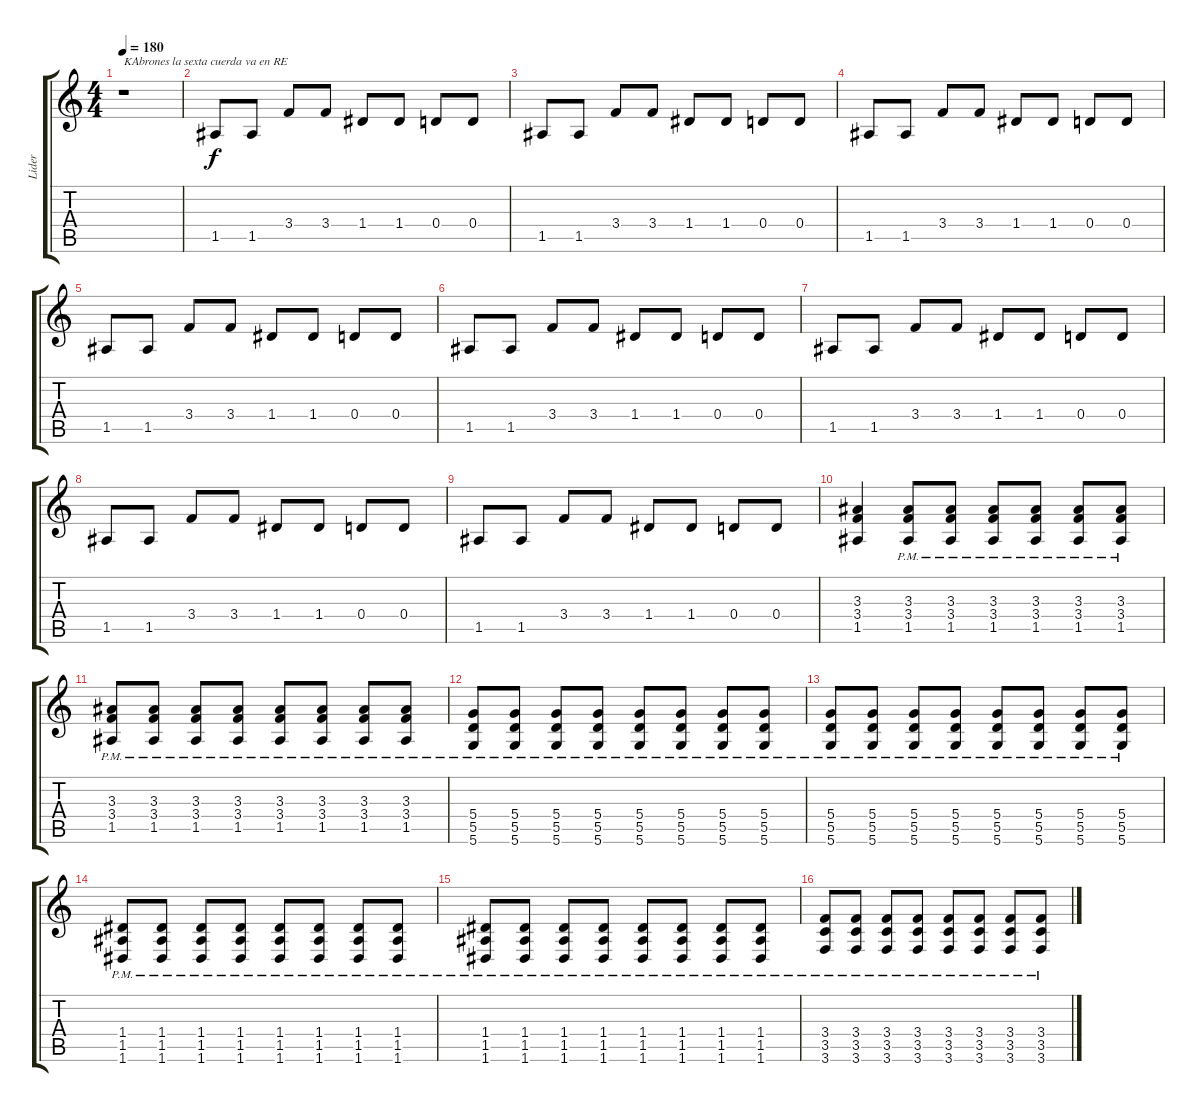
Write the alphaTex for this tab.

\track ("Lider" "Lider") {instrument overdrivenguitar}
\staff {score tabs}
\tuning (E4 B3 G3 D3 A2 D2) {hide}
\ts (4 4)
\tempo 180
\clef g2
\ks c
r.1{txt "KAbrones la sexta cuerda va en RE" dy f instrument overdrivenguitar} |
1.5.8 1.5.8 3.4.8 3.4.8 1.4.8 1.4.8 0.4.8 0.4.8 |
1.5.8 1.5.8 3.4.8 3.4.8 1.4.8 1.4.8 0.4.8 0.4.8 |
1.5.8 1.5.8 3.4.8 3.4.8 1.4.8 1.4.8 0.4.8 0.4.8 |
1.5.8 1.5.8 3.4.8 3.4.8 1.4.8 1.4.8 0.4.8 0.4.8 |
1.5.8 1.5.8 3.4.8 3.4.8 1.4.8 1.4.8 0.4.8 0.4.8 |
1.5.8 1.5.8 3.4.8 3.4.8 1.4.8 1.4.8 0.4.8 0.4.8 |
1.5.8 1.5.8 3.4.8 3.4.8 1.4.8 1.4.8 0.4.8 0.4.8 |
1.5.8 1.5.8 3.4.8 3.4.8 1.4.8 1.4.8 0.4.8 0.4.8 |
(3.3 3.4 1.5).4 (3.3{pm} 3.4{pm} 1.5{pm}).8 (3.3{pm} 3.4{pm} 1.5{pm}).8 (3.3{pm} 3.4{pm} 1.5{pm}).8 (3.3{pm} 3.4{pm} 1.5{pm}).8 (3.3{pm} 3.4{pm} 1.5{pm}).8 (3.3{pm} 3.4{pm} 1.5{pm}).8 |
(3.3{pm} 3.4{pm} 1.5{pm}).8 (3.3{pm} 3.4{pm} 1.5{pm}).8 (3.3{pm} 3.4{pm} 1.5{pm}).8 (3.3{pm} 3.4{pm} 1.5{pm}).8 (3.3{pm} 3.4{pm} 1.5{pm}).8 (3.3{pm} 3.4{pm} 1.5{pm}).8 (3.3{pm} 3.4{pm} 1.5{pm}).8 (3.3{pm} 3.4{pm} 1.5{pm}).8 |
(5.4{pm} 5.5{pm} 5.6{pm}).8 (5.4{pm} 5.5{pm} 5.6{pm}).8 (5.4{pm} 5.5{pm} 5.6{pm}).8 (5.4{pm} 5.5{pm} 5.6{pm}).8 (5.4{pm} 5.5{pm} 5.6{pm}).8 (5.4{pm} 5.5{pm} 5.6{pm}).8 (5.4{pm} 5.5{pm} 5.6{pm}).8 (5.4{pm} 5.5{pm} 5.6{pm}).8 |
(5.4{pm} 5.5{pm} 5.6{pm}).8 (5.4{pm} 5.5{pm} 5.6{pm}).8 (5.4{pm} 5.5{pm} 5.6{pm}).8 (5.4{pm} 5.5{pm} 5.6{pm}).8 (5.4{pm} 5.5{pm} 5.6{pm}).8 (5.4{pm} 5.5{pm} 5.6{pm}).8 (5.4{pm} 5.5{pm} 5.6{pm}).8 (5.4{pm} 5.5{pm} 5.6{pm}).8 |
(1.4{pm} 1.5{pm} 1.6{pm}).8 (1.4{pm} 1.5{pm} 1.6{pm}).8 (1.4{pm} 1.5{pm} 1.6{pm}).8 (1.4{pm} 1.5{pm} 1.6{pm}).8 (1.4{pm} 1.5{pm} 1.6{pm}).8 (1.4{pm} 1.5{pm} 1.6{pm}).8 (1.4{pm} 1.5{pm} 1.6{pm}).8 (1.4{pm} 1.5{pm} 1.6{pm}).8 |
(1.4{pm} 1.5{pm} 1.6{pm}).8 (1.4{pm} 1.5{pm} 1.6{pm}).8 (1.4{pm} 1.5{pm} 1.6{pm}).8 (1.4{pm} 1.5{pm} 1.6{pm}).8 (1.4{pm} 1.5{pm} 1.6{pm}).8 (1.4{pm} 1.5{pm} 1.6{pm}).8 (1.4{pm} 1.5{pm} 1.6{pm}).8 (1.4{pm} 1.5{pm} 1.6{pm}).8 |
(3.4{pm} 3.5{pm} 3.6{pm}).8 (3.4{pm} 3.5{pm} 3.6{pm}).8 (3.4{pm} 3.5{pm} 3.6{pm}).8 (3.4{pm} 3.5{pm} 3.6{pm}).8 (3.4{pm} 3.5{pm} 3.6{pm}).8 (3.4{pm} 3.5{pm} 3.6{pm}).8 (3.4{pm} 3.5{pm} 3.6{pm}).8 (3.4{pm} 3.5{pm} 3.6{pm}).8
